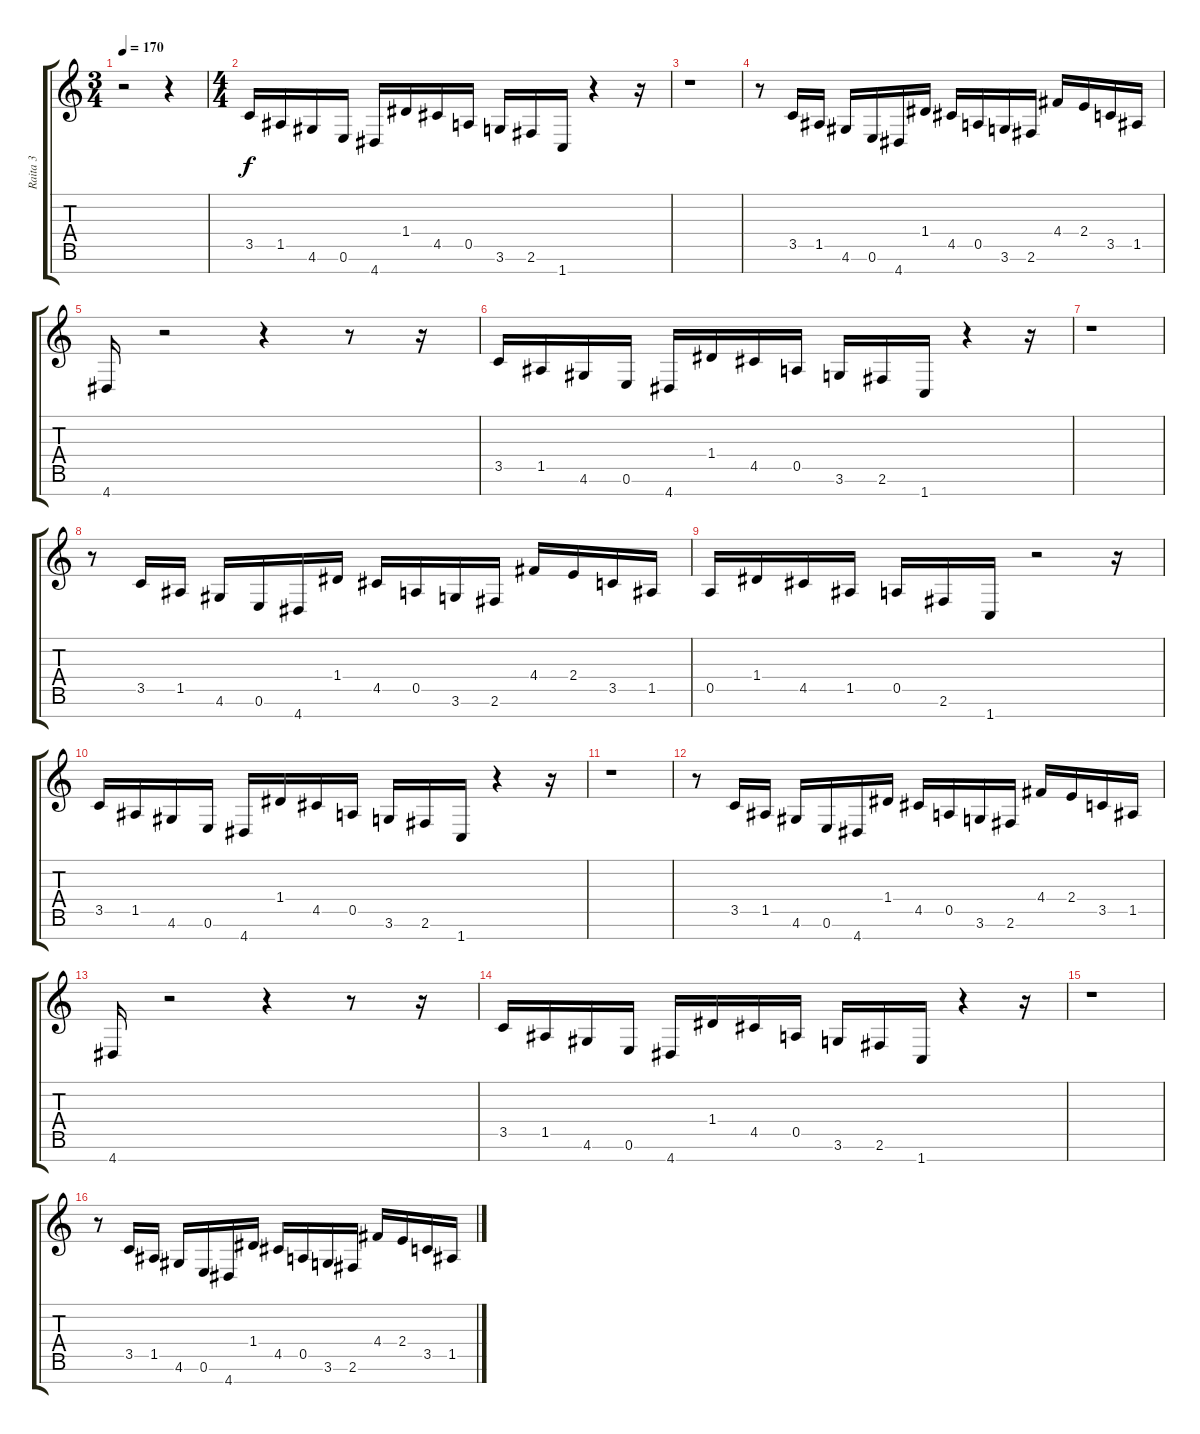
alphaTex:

\track ("Raita 3" "Raita 3") {instrument distortionguitar}
\staff {score tabs}
\tuning (E4 B3 G3 D3 A2 E2 B1) {hide}
\ts (3 4)
\tempo 170
\clef g2
\ks c
r.2{dy f instrument distortionguitar} r.4 |
\ts (4 4)
3.5.16 1.5.16 4.6.16 0.6.16 4.7.16 1.4.16 4.5.16 0.5.16 3.6.16 2.6.16 1.7.16 r.4 r.16 |
r.1 |
r.8 3.5.16 1.5.16 4.6.16 0.6.16 4.7.16 1.4.16 4.5.16 0.5.16 3.6.16 2.6.16 4.4.16 2.4.16 3.5.16 1.5.16 |
4.7.16 r.2 r.4 r.8 r.16 |
3.5.16 1.5.16 4.6.16 0.6.16 4.7.16 1.4.16 4.5.16 0.5.16 3.6.16 2.6.16 1.7.16 r.4 r.16 |
r.1 |
r.8 3.5.16 1.5.16 4.6.16 0.6.16 4.7.16 1.4.16 4.5.16 0.5.16 3.6.16 2.6.16 4.4.16 2.4.16 3.5.16 1.5.16 |
0.5.16 1.4.16 4.5.16 1.5.16 0.5.16 2.6.16 1.7.16 r.2 r.16 |
3.5.16 1.5.16 4.6.16 0.6.16 4.7.16 1.4.16 4.5.16 0.5.16 3.6.16 2.6.16 1.7.16 r.4 r.16 |
r.1 |
r.8 3.5.16 1.5.16 4.6.16 0.6.16 4.7.16 1.4.16 4.5.16 0.5.16 3.6.16 2.6.16 4.4.16 2.4.16 3.5.16 1.5.16 |
4.7.16 r.2 r.4 r.8 r.16 |
3.5.16 1.5.16 4.6.16 0.6.16 4.7.16 1.4.16 4.5.16 0.5.16 3.6.16 2.6.16 1.7.16 r.4 r.16 |
r.1 |
r.8 3.5.16 1.5.16 4.6.16 0.6.16 4.7.16 1.4.16 4.5.16 0.5.16 3.6.16 2.6.16 4.4.16 2.4.16 3.5.16 1.5.16
